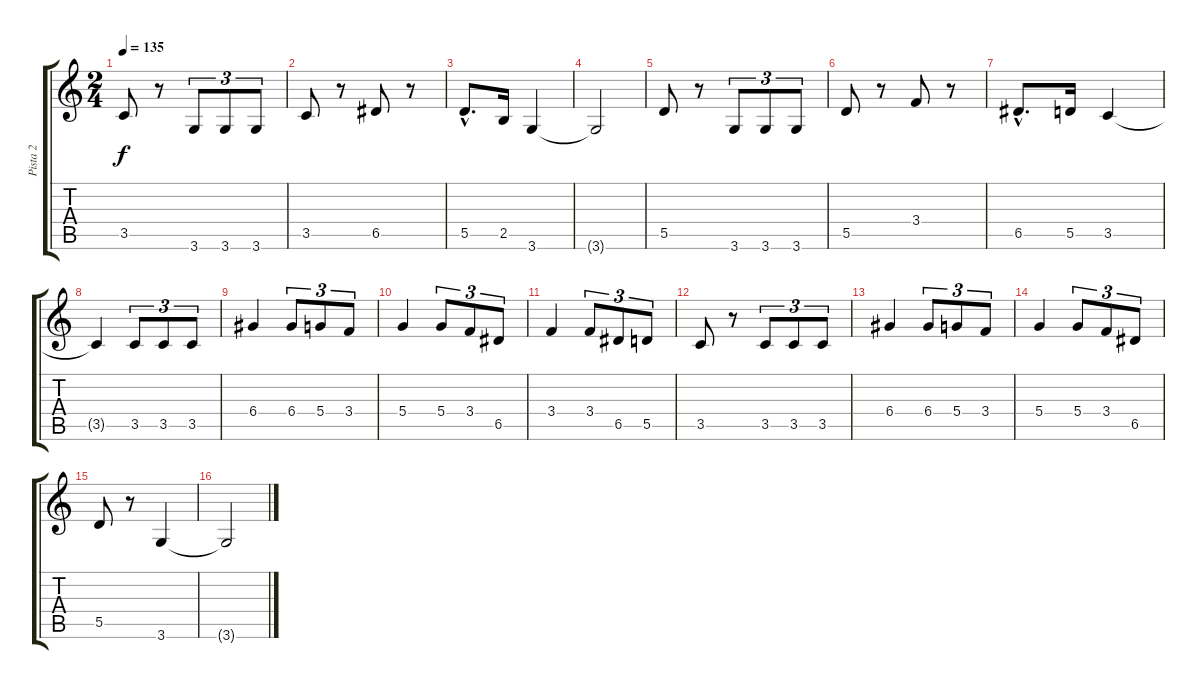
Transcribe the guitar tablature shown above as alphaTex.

\track ("Pista 2" "Pista 2") {instrument distortionguitar}
\staff {score tabs}
\tuning (E4 B3 G3 D3 A2 E2) {hide}
\ts (2 4)
\tempo 135
\clef g2
\ks c
3.5.8{dy f instrument distortionguitar} r.8 3.6.8{tu (3 2)} 3.6.8{tu (3 2)} 3.6.8{tu (3 2)} |
3.5.8 r.8 6.5.8 r.8 |
5.5{hac}.8{d} 2.5.16 3.6.4 |
3.6{t}.2 |
5.5.8 r.8 3.6.8{tu (3 2)} 3.6.8{tu (3 2)} 3.6.8{tu (3 2)} |
5.5.8 r.8 3.4.8 r.8 |
6.5{hac}.8{d} 5.5.16 3.5.4 |
3.5{t}.4 3.5.8{tu (3 2)} 3.5.8{tu (3 2)} 3.5.8{tu (3 2)} |
6.4.4 6.4.8{tu (3 2)} 5.4.8{tu (3 2)} 3.4.8{tu (3 2)} |
5.4.4 5.4.8{tu (3 2)} 3.4.8{tu (3 2)} 6.5.8{tu (3 2)} |
3.4.4 3.4.8{tu (3 2)} 6.5.8{tu (3 2)} 5.5.8{tu (3 2)} |
3.5.8 r.8 3.5.8{tu (3 2)} 3.5.8{tu (3 2)} 3.5.8{tu (3 2)} |
6.4.4 6.4.8{tu (3 2)} 5.4.8{tu (3 2)} 3.4.8{tu (3 2)} |
5.4.4 5.4.8{tu (3 2)} 3.4.8{tu (3 2)} 6.5.8{tu (3 2)} |
5.5.8 r.8 3.6.4 |
3.6{t}.2
